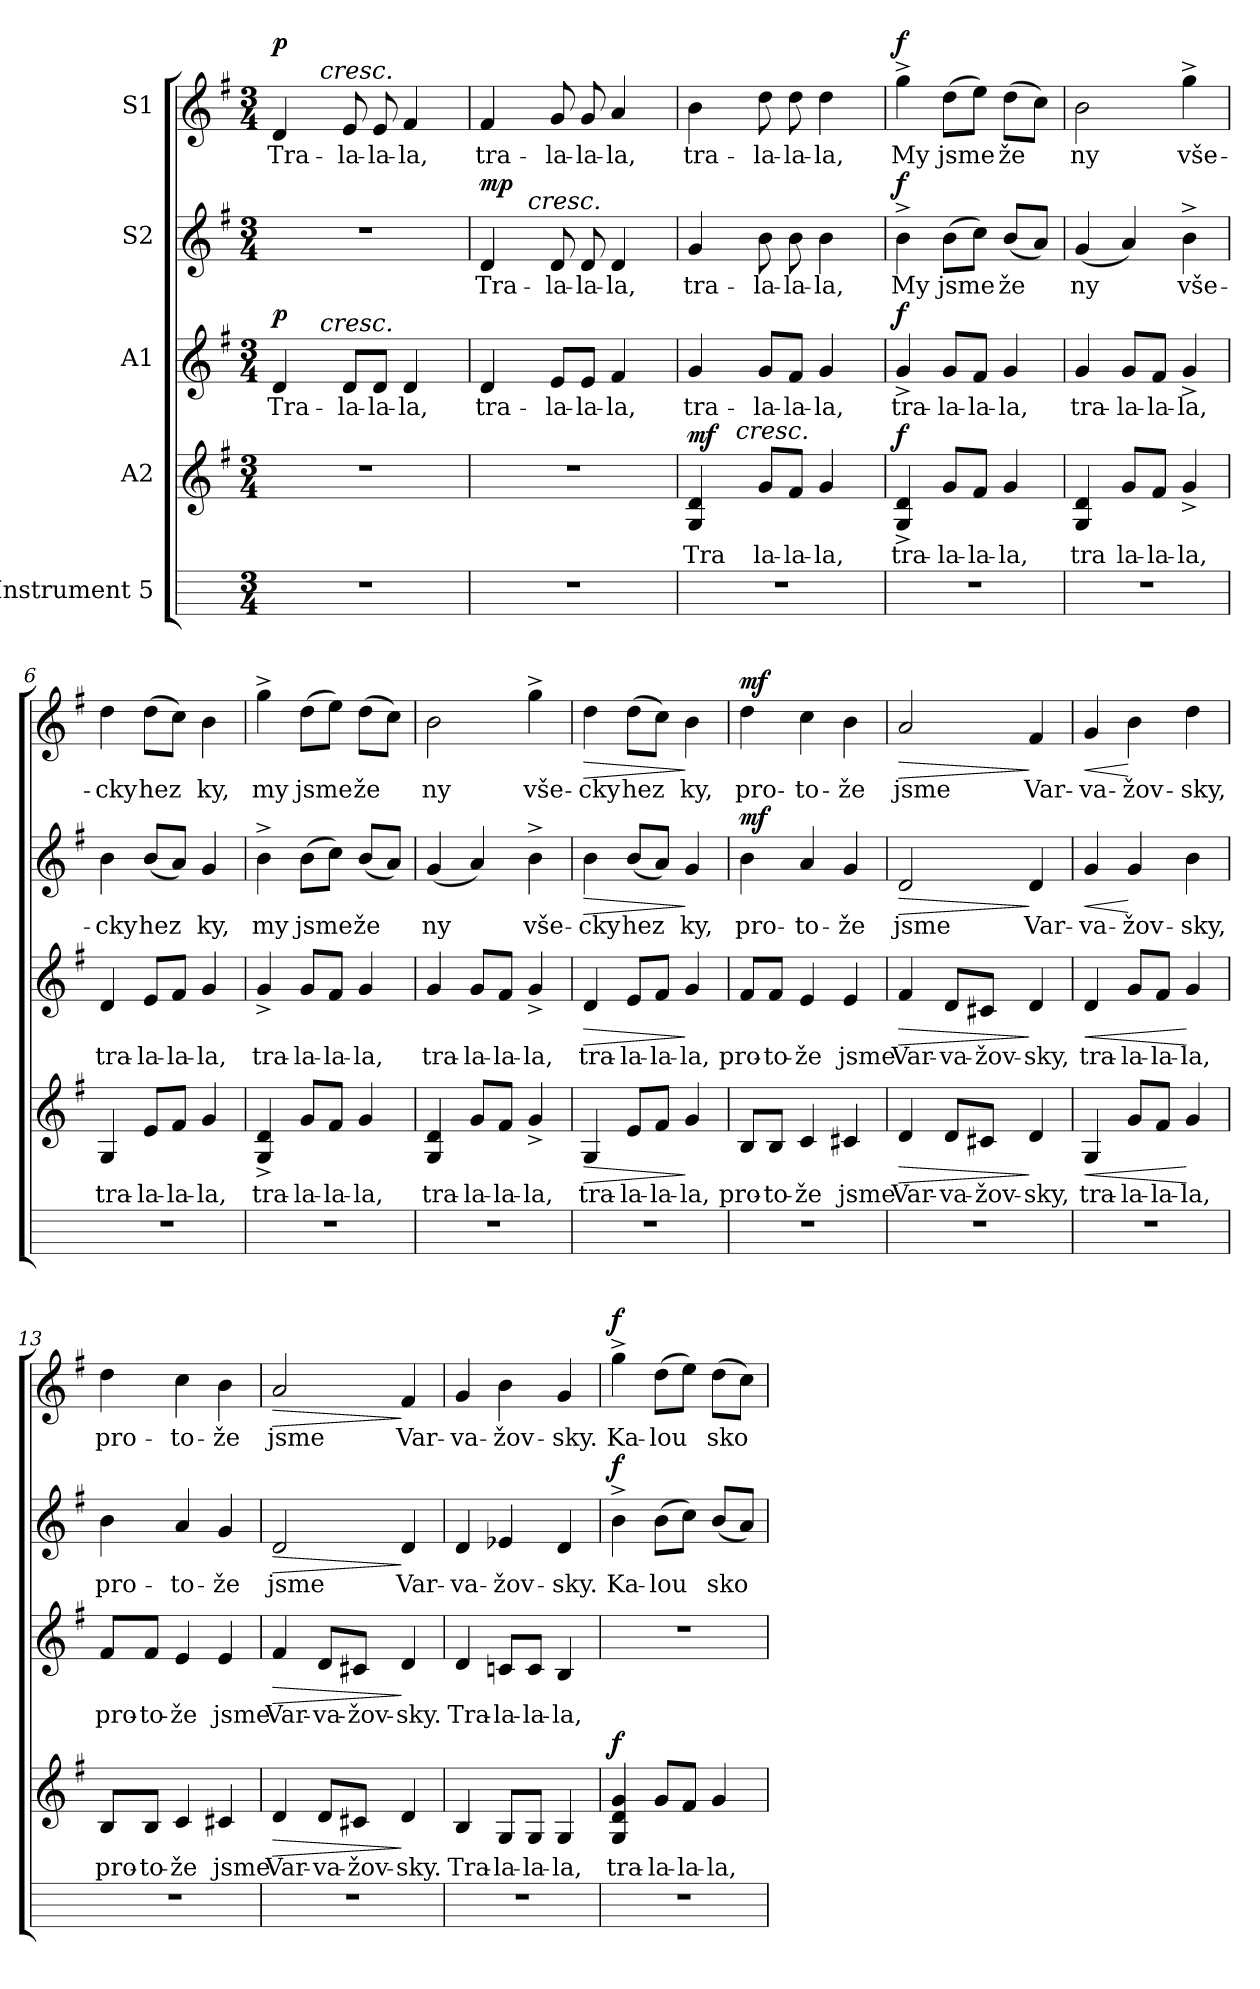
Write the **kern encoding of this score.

**kern	**kern	**text	**dynam	**kern	**text	**dynam	**kern	**text	**dynam	**kern	**text	**dynam
*part5	*part4	*part4	*part4	*part3	*part3	*part3	*part2	*part2	*part2	*part1	*part1	*part1
*staff5	*staff4	*staff4	*staff4	*staff3	*staff3	*staff3	*staff2	*staff2	*staff2	*staff1	*staff1	*staff1
*I"Instrument 5	*I"A2	*	*	*I"A1	*	*	*I"S2	*	*	*I"S1	*	*
!!LO:PB:g=z
*stria5	*stria5	*	*	*stria5	*	*	*stria5	*	*	*stria5	*	*
*	*clefG2	*	*	*clefG2	*	*	*clefG2	*	*	*clefG2	*	*
*k[]	*k[f#]	*	*	*k[f#]	*	*	*k[f#]	*	*	*k[f#]	*	*
*C:	*G:	*	*	*G:	*	*	*G:	*	*	*G:	*	*
*M3/4	*M3/4	*	*	*M3/4	*	*	*M3/4	*	*	*M3/4	*	*
=1	=1	=1	=1	=1	=1	=1	=1	=1	=1	=1	=1	=1
!	!	!	!	!	!LO:LY:b:cj	!LO:DY:a	!	!	!	!	!LO:LY:b:cj	!LO:DY:a
*	*	*	*	*^	*	*	*	*	*	*^	*	*
2.r	2.r	.	.	4d/	8ryy	Tra-	p	2.r	.	.	4d/	8ryy	Tra-	p
.	.	.	.	.	32.ryy	.	.	.	.	.	.	32.ryy	.	.
!	!	!	!	!	!	!	!	!	!	!	!	!LO:TX:a:i:t=cresc.	!	!
!	!	!	!	!	!LO:TX:a:i:t=cresc.	!	!	!	!	!	!	!	!	!
.	.	.	.	.	2ryy	.	.	.	.	.	.	2ryy	.	.
!	!	!	!	!	!	!LO:LY:b:cj	!	!	!	!	!	!	!LO:LY:b:cj	!
.	.	.	.	8d/L	.	-la-	.	.	.	.	8e/	.	-la-	.
!	!	!	!	!	!	!LO:LY:b:cj	!	!	!	!	!	!	!LO:LY:b:cj	!
.	.	.	.	8d/J	.	-la-	.	.	.	.	8e/	.	-la-	.
!	!	!	!	!	!	!LO:LY:b:cj	!	!	!	!	!	!	!LO:LY:b:cj	!
.	.	.	.	4d/	.	-la,	.	.	.	.	4f#/	.	-la,	.
.	.	.	.	.	16ryy	.	.	.	.	.	.	16ryy	.	.
.	.	.	.	.	64ryy	.	.	.	.	.	.	64ryy	.	.
=2	=2	=2	=2	=2	=2	=2	=2	=2	=2	=2	=2	=2	=2	=2
!	!	!	!	!	!	!LO:LY:b:cj	!	!	!LO:LY:b:cj	!LO:DY:a	!	!	!LO:LY:b:cj	!
*	*	*	*	*v	*v	*	*	*^	*	*	*v	*v	*	*
2.r	2.r	.	.	4d/	tra-	.	4d/	8ryy	Tra-	mp	4f#/	tra-	.
.	.	.	.	.	.	.	.	32.ryy	.	.	.	.	.
!	!	!	!	!	!	!	!	!LO:TX:a:i:t=cresc.	!	!	!	!	!
.	.	.	.	.	.	.	.	2ryy	.	.	.	.	.
!	!	!	!	!	!LO:LY:b:cj	!	!	!	!LO:LY:b:cj	!	!	!LO:LY:b:cj	!
.	.	.	.	8e/L	-la-	.	8d/	.	-la-	.	8g/	-la-	.
!	!	!	!	!	!LO:LY:b:cj	!	!	!	!LO:LY:b:cj	!	!	!LO:LY:b:cj	!
.	.	.	.	8e/J	-la-	.	8d/	.	-la-	.	8g/	-la-	.
!	!	!	!	!	!LO:LY:b:cj	!	!	!	!LO:LY:b:cj	!	!	!LO:LY:b:cj	!
.	.	.	.	4f#/	-la,	.	4d/	.	-la,	.	4a/	-la,	.
.	.	.	.	.	.	.	.	16ryy	.	.	.	.	.
.	.	.	.	.	.	.	.	64ryy	.	.	.	.	.
=3	=3	=3	=3	=3	=3	=3	=3	=3	=3	=3	=3	=3	=3
!	!	!LO:LY:b:cj	!LO:DY:a	!	!LO:LY:b:cj	!	!	!	!LO:LY:b:cj	!	!	!LO:LY:b:cj	!
*	*^	*	*	*	*	*	*v	*v	*	*	*	*	*
2.r	4d/ 4G/	8ryy	Tra	mf	4g/	tra-	.	4g/	tra-	.	4b\	tra-	.
.	.	32.ryy	.	.	.	.	.	.	.	.	.	.	.
!	!	!LO:TX:a:i:t=cresc.	!	!	!	!	!	!	!	!	!	!	!
.	.	2ryy	.	.	.	.	.	.	.	.	.	.	.
!	!	!	!LO:LY:b:cj	!	!	!LO:LY:b:cj	!	!	!LO:LY:b:cj	!	!	!LO:LY:b:cj	!
.	8g/L	.	la-	.	8g/L	-la-	.	8b\	-la-	.	8dd\	-la-	.
!	!	!	!LO:LY:b:cj	!	!	!LO:LY:b:cj	!	!	!LO:LY:b:cj	!	!	!LO:LY:b:cj	!
.	8f#/J	.	-la-	.	8f#/J	-la-	.	8b\	-la-	.	8dd\	-la-	.
!	!	!	!LO:LY:b:cj	!	!	!LO:LY:b:cj	!	!	!LO:LY:b:cj	!	!	!LO:LY:b:cj	!
.	4g/	.	-la,	.	4g/	-la,	.	4b\	-la,	.	4dd\	-la,	.
.	.	16ryy	.	.	.	.	.	.	.	.	.	.	.
.	.	64ryy	.	.	.	.	.	.	.	.	.	.	.
=4	=4	=4	=4	=4	=4	=4	=4	=4	=4	=4	=4	=4	=4
!	!	!	!LO:LY:b:cj	!LO:DY:a	!	!LO:LY:b:cj	!LO:DY:a	!	!LO:LY:b:cj	!LO:DY:a	!	!LO:LY:b:cj	!LO:DY:a
*	*v	*v	*	*	*	*	*	*	*	*	*	*	*
2.r	4d/^> 4G/^>	tra-	f	4g^>/	tra-	f	4b^>\	My	f	4gg^>\	My	f
!	!	!LO:LY:b:cj	!	!	!LO:LY:b:cj	!	!	!LO:LY:b:cj	!	!	!LO:LY:b:cj	!
.	8g/L	-la-	.	8g/L	-la-	.	(>8b\L	jsme	.	(>8dd\L	jsme	.
!	!	!LO:LY:b:cj	!	!	!LO:LY:b:cj	!	!	!LO:LY:b:cj	!	!	!LO:LY:b:cj	!
.	8f#/J	-la-	.	8f#/J	-la-	.	8cc\J)	.	.	8ee\J)	.	.
!	!	!LO:LY:b:cj	!	!	!LO:LY:b:cj	!	!	!LO:LY:b:cj	!	!	!LO:LY:b:cj	!
.	4g/	-la,	.	4g/	-la,	.	(<8b/L	že-	.	(>8dd\L	že-	.
!	!	!	!	!	!	!	!	!LO:LY:b:cj	!	!	!LO:LY:b:cj	!
.	.	.	.	.	.	.	8a/J)	--	.	8cc\J)	--	.
=5	=5	=5	=5	=5	=5	=5	=5	=5	=5	=5	=5	=5
!	!	!LO:LY:b:cj	!	!	!LO:LY:b:cj	!	!	!LO:LY:b:cj	!	!	!LO:LY:b:cj	!
2.r	4d/ 4G/	tra	.	4g/	tra-	.	(<4g/	-ny	.	2b\	-ny	.
!	!	!LO:LY:b:cj	!	!	!LO:LY:b:cj	!	!	!LO:LY:b:cj	!	!	!	!
.	8g/L	la-	.	8g/L	-la-	.	4a/)	.	.	.	.	.
!	!	!LO:LY:b:cj	!	!	!LO:LY:b:cj	!	!	!	!	!	!	!
.	8f#/J	-la-	.	8f#/J	-la-	.	.	.	.	.	.	.
!	!	!LO:LY:b:cj	!	!	!LO:LY:b:cj	!	!	!LO:LY:b:cj	!	!	!LO:LY:b:cj	!
.	4g^>/	-la,	.	4g^>/	-la,	.	4b^>\	vše-	.	4gg^>\	vše-	.
=6	=6	=6	=6	=6	=6	=6	=6	=6	=6	=6	=6	=6
!	!	!LO:LY:b:cj	!	!	!LO:LY:b:cj	!	!	!LO:LY:b:cj	!	!	!LO:LY:b:cj	!
2.r	4G/	tra-	.	4d/	tra-	.	4b\	-cky	.	4dd\	-cky	.
!	!	!LO:LY:b:cj	!	!	!LO:LY:b:cj	!	!	!LO:LY:b:cj	!	!	!LO:LY:b:cj	!
.	8e/L	-la-	.	8e/L	-la-	.	(<8b/L	hez-	.	(>8dd\L	hez-	.
!	!	!LO:LY:b:cj	!	!	!LO:LY:b:cj	!	!	!LO:LY:b:cj	!	!	!LO:LY:b:cj	!
.	8f#/J	-la-	.	8f#/J	-la-	.	8a/J)	--	.	8cc\J)	--	.
!	!	!LO:LY:b:cj	!	!	!LO:LY:b:cj	!	!	!LO:LY:b:cj	!	!	!LO:LY:b:cj	!
.	4g/	-la,	.	4g/	-la,	.	4g/	-ky,	.	4b\	-ky,	.
!!LO:LB:g=z
=7	=7	=7	=7	=7	=7	=7	=7	=7	=7	=7	=7	=7
!	!	!LO:LY:b:cj	!	!	!LO:LY:b:cj	!	!	!LO:LY:b:cj	!	!	!LO:LY:b:cj	!
2.r	4d/^> 4G/^>	tra-	.	4g^>/	tra-	.	4b^>\	my	.	4gg^>\	my	.
!	!	!LO:LY:b:cj	!	!	!LO:LY:b:cj	!	!	!LO:LY:b:cj	!	!	!LO:LY:b:cj	!
.	8g/L	-la-	.	8g/L	-la-	.	(>8b\L	jsme	.	(>8dd\L	jsme	.
!	!	!LO:LY:b:cj	!	!	!LO:LY:b:cj	!	!	!LO:LY:b:cj	!	!	!LO:LY:b:cj	!
.	8f#/J	-la-	.	8f#/J	-la-	.	8cc\J)	.	.	8ee\J)	.	.
!	!	!LO:LY:b:cj	!	!	!LO:LY:b:cj	!	!	!LO:LY:b:cj	!	!	!LO:LY:b:cj	!
.	4g/	-la,	.	4g/	-la,	.	(<8b/L	že-	.	(>8dd\L	že-	.
!	!	!	!	!	!	!	!	!LO:LY:b:cj	!	!	!LO:LY:b:cj	!
.	.	.	.	.	.	.	8a/J)	--	.	8cc\J)	--	.
=8	=8	=8	=8	=8	=8	=8	=8	=8	=8	=8	=8	=8
!	!	!LO:LY:b:cj	!	!	!LO:LY:b:cj	!	!	!LO:LY:b:cj	!	!	!LO:LY:b:cj	!
2.r	4d/ 4G/	tra-	.	4g/	tra-	.	(<4g/	-ny	.	2b\	-ny	.
!	!	!LO:LY:b:cj	!	!	!LO:LY:b:cj	!	!	!LO:LY:b:cj	!	!	!	!
.	8g/L	-la-	.	8g/L	-la-	.	4a/)	.	.	.	.	.
!	!	!LO:LY:b:cj	!	!	!LO:LY:b:cj	!	!	!	!	!	!	!
.	8f#/J	-la-	.	8f#/J	-la-	.	.	.	.	.	.	.
!	!	!LO:LY:b:cj	!	!	!LO:LY:b:cj	!	!	!LO:LY:b:cj	!	!	!LO:LY:b:cj	!
.	4g^>/	-la,	.	4g^>/	-la,	.	4b^>\	vše-	.	4gg^>\	vše-	.
=9	=9	=9	=9	=9	=9	=9	=9	=9	=9	=9	=9	=9
!	!	!LO:LY:b:cj	!LO:HP:b	!	!LO:LY:b:cj	!LO:HP:b	!	!LO:LY:b:cj	!LO:HP:b	!	!LO:LY:b:cj	!LO:HP:b
2.r	4G/	tra-	>	4d/	tra-	>	4b\	-cky	>	4dd\	-cky	>
!	!	!LO:LY:b:cj	!	!	!LO:LY:b:cj	!	!	!LO:LY:b:cj	!	!	!LO:LY:b:cj	!
.	8e/L	-la-	.	8e/L	-la-	.	(<8b/L	hez-	.	(>8dd\L	hez-	.
!	!	!LO:LY:b:cj	!	!	!LO:LY:b:cj	!	!	!LO:LY:b:cj	!	!	!LO:LY:b:cj	!
.	8f#/J	-la-	.	8f#/J	-la-	.	8a/J)	--	.	8cc\J)	--	.
!	!	!LO:LY:b:cj	!	!	!LO:LY:b:cj	!	!	!LO:LY:b:cj	!	!	!LO:LY:b:cj	!
.	4g/	-la,	]	4g/	-la,	]	4g/	-ky,	]	4b\	-ky,	]
=10	=10	=10	=10	=10	=10	=10	=10	=10	=10	=10	=10	=10
!	!	!LO:LY:b:cj	!	!	!LO:LY:b:cj	!LO:DY:a	!	!LO:LY:b:cj	!	!	!LO:LY:b:cj	!
!	!	!	!	!	!	!LO:DY:n=1:b	!	!	!LO:DY:a	!	!	!LO:DY:a
2.r	8B/L	pro-	.	8f#/L	pro-	mf mf	4b\	pro-	mf	4dd\	pro-	mf
!	!	!LO:LY:b:cj	!	!	!LO:LY:b:cj	!	!	!	!	!	!	!
.	8B/J	-to-	.	8f#/J	-to-	.	.	.	.	.	.	.
!	!	!LO:LY:b:cj	!	!	!LO:LY:b:cj	!	!	!LO:LY:b:cj	!	!	!LO:LY:b:cj	!
.	4c/	-že	.	4e/	-že	.	4a/	-to-	.	4cc\	-to-	.
!	!	!LO:LY:b:cj	!	!	!LO:LY:b:cj	!	!	!LO:LY:b:cj	!	!	!LO:LY:b:cj	!
.	4c#X/	jsme	.	4e/	jsme	.	4g/	-že	.	4b\	-že	.
=11	=11	=11	=11	=11	=11	=11	=11	=11	=11	=11	=11	=11
!	!	!LO:LY:b:cj	!LO:HP:b	!	!LO:LY:b:cj	!LO:HP:b	!	!LO:LY:b:cj	!LO:HP:b	!	!LO:LY:b:cj	!LO:HP:b
2.r	4d/	Var-	>	4f#/	Var-	>	2d/	jsme	>	2a/	jsme	>
!	!	!LO:LY:b:cj	!	!	!LO:LY:b:cj	!	!	!	!	!	!	!
.	8d/L	-va-	.	8d/L	-va-	.	.	.	.	.	.	.
!	!	!LO:LY:b:cj	!	!	!LO:LY:b:cj	!	!	!	!	!	!	!
.	8c#X/J	-žov-	.	8c#X/J	-žov-	.	.	.	.	.	.	.
!	!	!LO:LY:b:cj	!	!	!LO:LY:b:cj	!	!	!LO:LY:b:cj	!	!	!LO:LY:b:cj	!
.	4d/	-sky,	]	4d/	-sky,	]	4d/	Var-	]	4f#/	Var-	]
=12	=12	=12	=12	=12	=12	=12	=12	=12	=12	=12	=12	=12
!	!	!LO:LY:b:cj	!LO:HP:b	!	!LO:LY:b:cj	!LO:HP:b	!	!LO:LY:b:cj	!LO:HP:b	!	!LO:LY:b:cj	!LO:HP:b
2.r	4G/	tra-	<	4d/	tra-	<	4g/	-va-	<	4g/	-va-	<
!	!	!LO:LY:b:cj	!	!	!LO:LY:b:cj	!	!	!LO:LY:b:cj	!	!	!LO:LY:b:cj	!
.	8g/L	-la-	.	8g/L	-la-	.	4g/	-žov-	[	4b\	-žov-	[
!	!	!LO:LY:b:cj	!	!	!LO:LY:b:cj	!	!	!	!	!	!	!
.	8f#/J	-la-	.	8f#/J	-la-	.	.	.	.	.	.	.
!	!	!LO:LY:b:cj	!	!	!LO:LY:b:cj	!	!	!LO:LY:b:cj	!	!	!LO:LY:b:cj	!
.	4g/	-la,	[	4g/	-la,	[	4b\	-sky,	.	4dd\	-sky,	.
!!LO:PB:g=z
=13	=13	=13	=13	=13	=13	=13	=13	=13	=13	=13	=13	=13
!	!	!LO:LY:b:cj	!	!	!LO:LY:b:cj	!	!	!LO:LY:b:cj	!	!	!LO:LY:b:cj	!
2.r	8B/L	pro-	.	8f#/L	pro-	.	4b\	pro-	.	4dd\	pro-	.
!	!	!LO:LY:b:cj	!	!	!LO:LY:b:cj	!	!	!	!	!	!	!
.	8B/J	-to-	.	8f#/J	-to-	.	.	.	.	.	.	.
!	!	!LO:LY:b:cj	!	!	!LO:LY:b:cj	!	!	!LO:LY:b:cj	!	!	!LO:LY:b:cj	!
.	4c/	-že	.	4e/	-že	.	4a/	-to-	.	4cc\	-to-	.
!	!	!LO:LY:b:cj	!	!	!LO:LY:b:cj	!	!	!LO:LY:b:cj	!	!	!LO:LY:b:cj	!
.	4c#X/	jsme	.	4e/	jsme	.	4g/	-že	.	4b\	-že	.
=14	=14	=14	=14	=14	=14	=14	=14	=14	=14	=14	=14	=14
!	!	!LO:LY:b:cj	!LO:HP:b	!	!LO:LY:b:cj	!LO:HP:b	!	!LO:LY:b:cj	!LO:HP:b	!	!LO:LY:b:cj	!LO:HP:b
2.r	4d/	Var-	>	4f#/	Var-	>	2d/	jsme	>	2a/	jsme	>
!	!	!LO:LY:b:cj	!	!	!LO:LY:b:cj	!	!	!	!	!	!	!
.	8d/L	-va-	.	8d/L	-va-	.	.	.	.	.	.	.
!	!	!LO:LY:b:cj	!	!	!LO:LY:b:cj	!	!	!	!	!	!	!
.	8c#X/J	-žov-	.	8c#X/J	-žov-	.	.	.	.	.	.	.
!	!	!LO:LY:b:cj	!	!	!LO:LY:b:cj	!	!	!LO:LY:b:cj	!	!	!LO:LY:b:cj	!
.	4d/	-sky.	]	4d/	-sky.	]	4d/	Var-	]	4f#/	Var-	]
=15	=15	=15	=15	=15	=15	=15	=15	=15	=15	=15	=15	=15
!	!	!LO:LY:b:cj	!	!	!LO:LY:b:cj	!	!	!LO:LY:b:cj	!	!	!LO:LY:b:cj	!
2.r	4B/	Tra-	.	4d/	Tra-	.	4d/	-va-	.	4g/	-va-	.
!	!	!LO:LY:b:cj	!	!	!LO:LY:b:cj	!	!	!LO:LY:b:cj	!	!	!LO:LY:b:cj	!
.	8G/L	-la-	.	8cn/L	-la-	.	4e-X/	-žov-	.	4b\	-žov-	.
!	!	!LO:LY:b:cj	!	!	!LO:LY:b:cj	!	!	!	!	!	!	!
.	8G/J	-la-	.	8c/J	-la-	.	.	.	.	.	.	.
!	!	!LO:LY:b:cj	!	!	!LO:LY:b:cj	!	!	!LO:LY:b:cj	!	!	!LO:LY:b:cj	!
.	4G/	-la,	.	4B/	-la,	.	4d/	-sky.	.	4g/	-sky.	.
=16	=16	=16	=16	=16	=16	=16	=16	=16	=16	=16	=16	=16
!	!	!LO:LY:b:cj	!LO:DY:a	!	!	!	!	!LO:LY:b:cj	!LO:DY:a	!	!LO:LY:b:cj	!LO:DY:a
2.r	4g/ 4d/ 4G/	tra-	f	2.r	.	.	4b^>\	Ka-	f	4gg^>\	Ka-	f
!	!	!LO:LY:b:cj	!	!	!	!	!	!LO:LY:b:cj	!	!	!LO:LY:b:cj	!
.	8g/L	-la-	.	.	.	.	(>8b\L	-lou-	.	(>8dd\L	-lou-	.
!	!	!LO:LY:b:cj	!	!	!	!	!	!LO:LY:b:cj	!	!	!LO:LY:b:cj	!
.	8f#/J	-la-	.	.	.	.	8cc\J)	--	.	8ee\J)	--	.
!	!	!LO:LY:b:cj	!	!	!	!	!	!LO:LY:b:cj	!	!	!LO:LY:b:cj	!
.	4g/	-la,	.	.	.	.	(<8b/L	-sko-	.	(>8dd\L	-sko-	.
!	!	!	!	!	!	!	!	!LO:LY:b:cj	!	!	!LO:LY:b:cj	!
.	.	.	.	.	.	.	8a/J)	--	.	8cc\J)	--	.
=	=	=	=	=	=	=	=	=	=	=	=	=
*-	*-	*-	*-	*-	*-	*-	*-	*-	*-	*-	*-	*-
